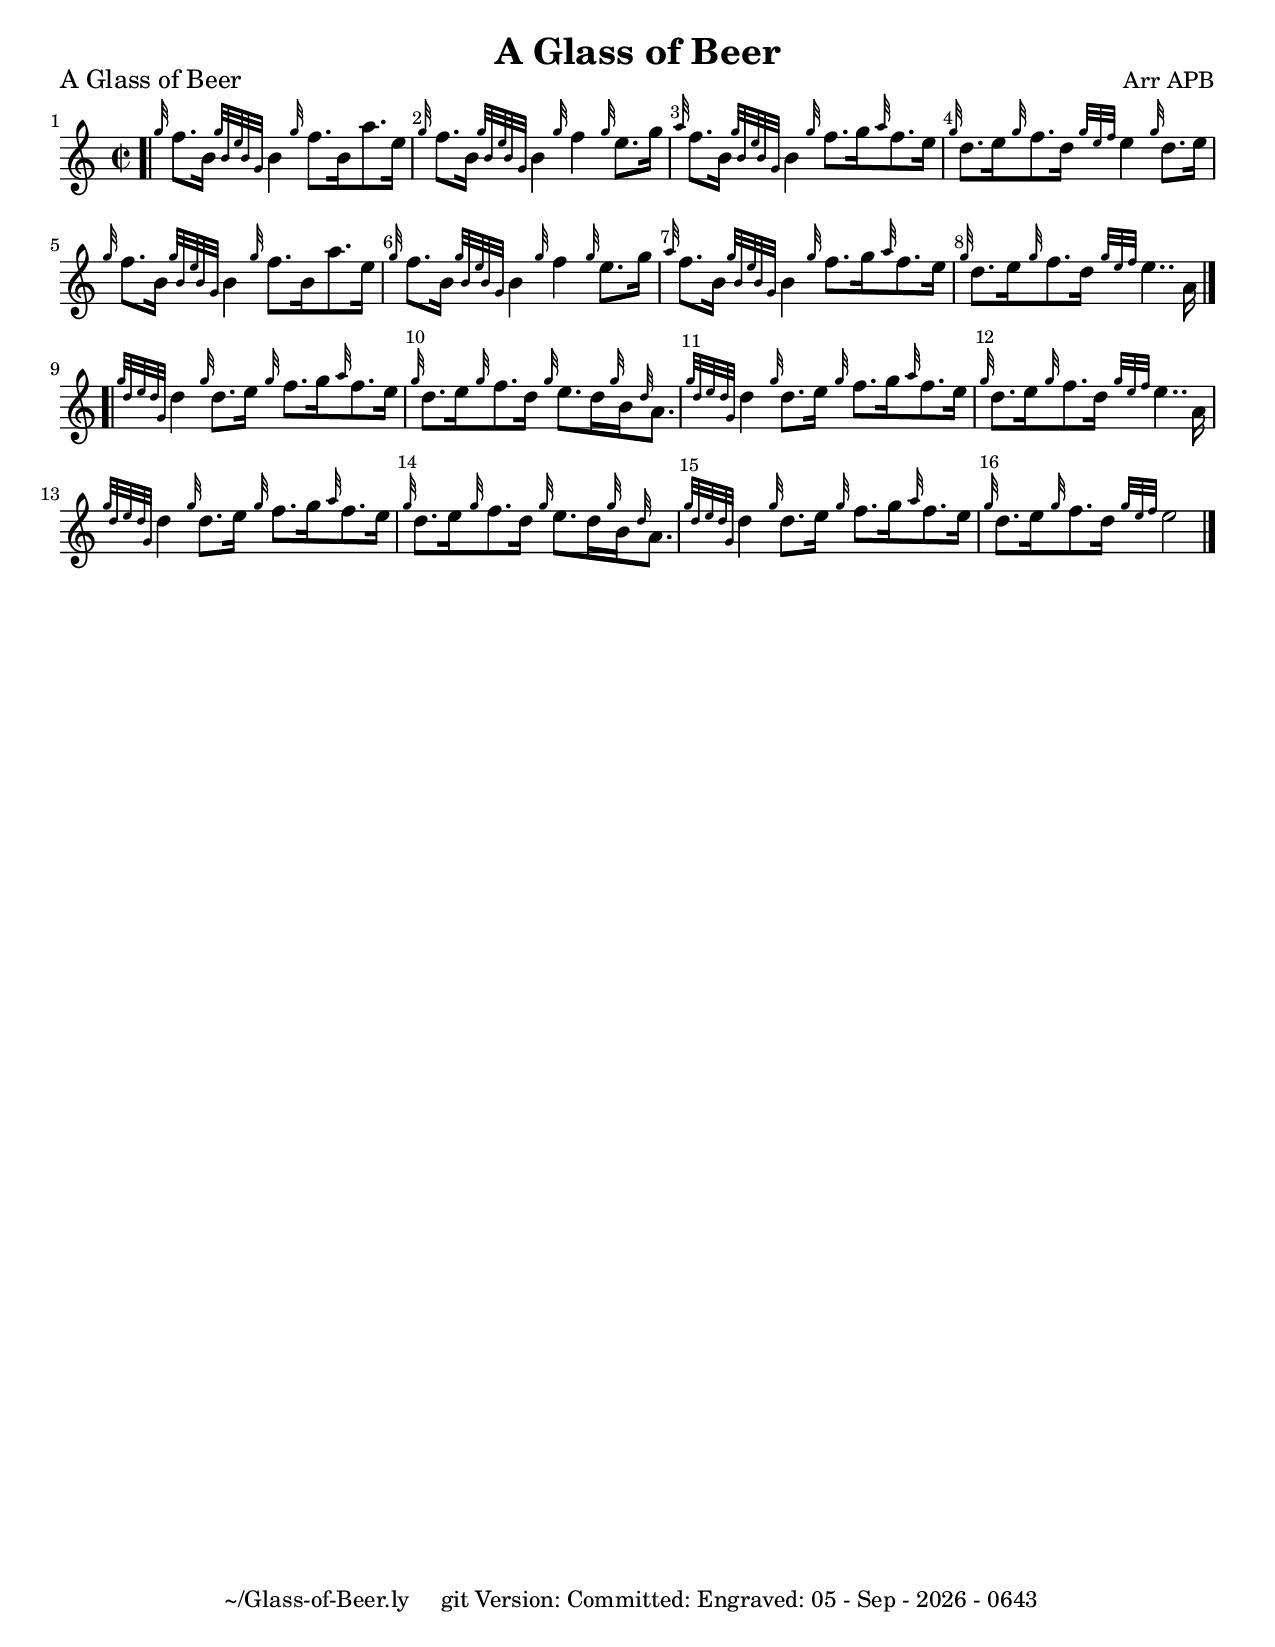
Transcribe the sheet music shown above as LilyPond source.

\version "2.23.11"
\include "bagpipe.ly" 
\include "../../include/BWB_Bagpipe.ly"
\include "../../include/score_settings.ly"
\include "../../include/gitDefinitions.ily"


filename = "~/Glass-of-Beer.ly"
tunesetVersion = "Version 1"
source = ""  %Jack Lee website, Arr APB

\layout {
  indent = 0.0\cm
  %\context { \Score \remove "Bar_number_engraver" }
  }

\header { 
          title = "A Glass of Beer"
          composer = ""
          arranger = ""
          meter = "" 
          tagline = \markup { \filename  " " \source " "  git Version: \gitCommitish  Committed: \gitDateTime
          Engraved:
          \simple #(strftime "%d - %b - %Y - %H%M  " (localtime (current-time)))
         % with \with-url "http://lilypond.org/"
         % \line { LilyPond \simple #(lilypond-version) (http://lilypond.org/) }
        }    
}



% **** formatting goodies below ****

#(define-bar-line "|.-b" "|." ".|" "|.") %This is for putting all parts in one score!
#(define-bar-line ":|.-b" ":|." ".|:" ":|.") 
#(define-bar-line ":|.-.|" ":|." ".|" "|." )    
#(define-bar-line "|.-.|:" "|." ".|:" "" ) 
% 
% \paper {
% 	#(set-paper-size "letter" 'portrait)
% }

#(allow-volta-hook "||")
#(allow-volta-hook "|")

voltaTwo = \markup  { \hspace #20 \text \italic \fontsize #+5 { "2" }  }
voltaOne = \markup  { \hspace #20 \text \italic \fontsize #+5 { "1" }  }

% **** end formatting goodies ****


GlassOfBeer = 
{
  %\numericTimeSignature
  \hideKeySignature
  \defaultTimeSignature 
  \reelTime 
  \bar ""
  \bar ".|" 
  \grg f8 [ b8 ] \shakeb b4 \grg f8 [ b8  A8 e8 ] \bar "|"
  \grg f8 [ b8 ] \shakeb b4 \grg f4 \grg e8 [ g8 ] \bar "|"
  \grA f8 [ b8 ] \shakeb b4 f8 [ \grg f8 f8  e8 ] \bar "|"
  \grg d8 [ e8 ] \grg f8 [ d8 ] \dble e4 \grg d8 [ e8 ] \bar "|" 
  \break

  \grg f8 [ b8 ] \shakeb b4 \grg f8 [ b8 A8 e8 ] \bar "|"
  \grg f8 [ b8 ] \shakeb b4 \grg f4 \grg e8 [ g8 ] \bar "|"
  \grA f8 [ b8 ] \shakeb b4 f8 [ \grg f8 f8  e8 ] \bar "|"
  \grg d8 [ e8  \grg f8  d8 ] \dble e4. a8 \bar "|.-b"
  \break 
 
  %\bar "|." 
  \grg d8 [ \gre d8 d8 e8 ] f8 [ \grg f8 ] \gre f8 [ e8 ] \bar "|"
  \grg d8 [ e8 ] \grg f8 [ d8 ] \grg e8 [ d8 b8 \grd a8 ] \bar "|"
  \grg d8 [ \gre d8 d8 e8 ] f8 [ \grg f8 ] \gre f8 [ e8 ] \bar "|"
  \grg d8 [ e8 ] \grg f8 [ d8 ] \dble e4. a8 \bar "|" 
  \break

  \grg d8 [ \gre d8 d8 e8 ] f8 [ \grg f8 ] \gre f8 [ e8 ] \bar "|"
  \grg d8 [ e8 ] \grg f8 [ d8 ] \grg e8 [ d8 b8 \grd a8 ] \bar "|"
  \grg d8 [ \gre d8 d8 e8 ] f8 [ \grg f8 ] \gre f8 [ e8 ] \bar "|"
  \grg d8 [ e8 ] \grg f8 [ d8 ] \dble e2 \bar "|." 
  \break 

}


GlassOfBeer_Ben = 
{
  %\numericTimeSignature
  \hideKeySignature
  \defaultTimeSignature 
  \reelTime 
  \bar ""
  \bar ".|" 
  \grg f8. [ b16 ] \shakeb b4 \grg f8. [ b16 A8. e16 ] \bar "|"
  \grg f8. [ b16 ] \shakeb b4 \grg f4 \grg e8. [ g16 ] \bar "|"
  \grA f8. [ b16 ] \shakeb b4 \grg f8. [g16 \grA f8. e16 ] \bar "|"
  \grg d8. [ e16 \grg f8. d16 ] \dble e4 \grg d8. [ e16 ] \bar "|" 
  \break

  \grg f8. [ b16 ] \shakeb b4 \grg f8. [ b16 A8. e16 ] \bar "|"
  \grg f8. [ b16 ] \shakeb b4 \grg f4 \grg e8. [ g16 ] \bar "|"
  \grA f8. [ b16 ] \shakeb b4 \grg f8. [g16 \grA f8. e16 ] \bar "|"
  \grg d8. [ e16 \grg f8. d16 ] \dble e4.. a16  \bar "|.-b"
  \break 
 
  %\bar "|."  
  \shaked d4 \grg d8. [ e16 ] \grg f8. [g16 \grA f8. e16 ]  \bar "|"
  \grg d8. [ e16  \grg f8. d16 ] \grg e8.[ d16 \grg b16 \grd a8. ] \bar "|"
  \shaked d4 \grg d8. [ e16 ] \grg f8. [g16 \grA f8. e16 ] \bar "|"
  \grg d8. [ e16 \grg f8. d16 ] \dble e4.. a16 \bar "|" 
  \break

  \shaked d4 \grg d8. [ e16 ] \grg f8. [g16 \grA f8. e16 ]  \bar "|"
  \grg d8. [ e16  \grg f8. d16 ] \grg e8.[ d16 \grg b16 \grd a8. ] \bar "|"
  \shaked d4 \grg d8. [ e16 ] \grg f8. [g16 \grA f8. e16 ] \bar "|"
  \grg d8. [ e16 \grg f8. d16 ] \dble e2  \bar "|." 
  \break 

}



\book {
  \bookOutputName "Glass-of-Beer"   
  \score {
	\new GrandStaff <<
		\new Staff = "GHB" <<
			\new Voice {
				\global	
				\defaultTimeSignature
				\GlassOfBeer_Ben
			}
		>>		
	>>
        \layout { \ScoreLayout }
                \header{
          piece = \markup {\fontsize #1 "A Glass of Beer"}
          meter = "Reel"
          opus = "Arr APB"
        }
}

  \paper {
    #(set-paper-size "letter" 'portrait)
  }
}


\book {
  \bookOutputName "GlassOfBeer-midi" 
\score {  % for midi only
	\new Staff = "MidiStaff" <<
                  \unfoldRepeats
			\new Voice {
				\set midiInstrument = #"bagpipe"
				\global
				%\tempo 4=80
				\GlassOfBeer_Ben 
			}
		>>		
	\midi { \midiSettings }	
      }
}
